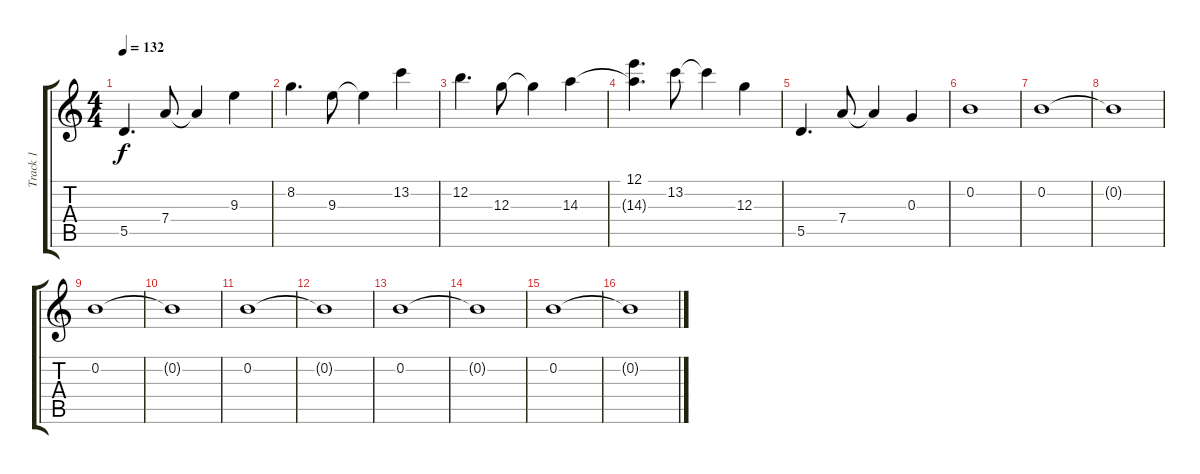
\track ("Track 1" "Track 1") {instrument acousticguitarsteel}
\staff {score tabs}
\tuning (E4 B3 G3 D3 A2 E2) {hide}
\ts (4 4)
\tempo 132
\clef g2
\ks c
5.5.4{d dy f} 7.4.8 7.4{t}.4 9.3.4 |
8.2.4{d} 9.3.8 9.3{t}.4 13.2.4 |
12.2.4{d} 12.3.8 12.3{t}.4 14.3.4 |
(12.1 14.3{t}).4{d} 13.2.8 13.2{t}.4 12.3.4 |
5.5.4{d} 7.4.8 7.4{t}.4 0.3.4 |
0.2.1 |
0.2.1 |
0.2{t}.1 |
0.2.1 |
0.2{t}.1 |
0.2.1 |
0.2{t}.1 |
0.2.1 |
0.2{t}.1 |
0.2.1 |
0.2{t}.1
